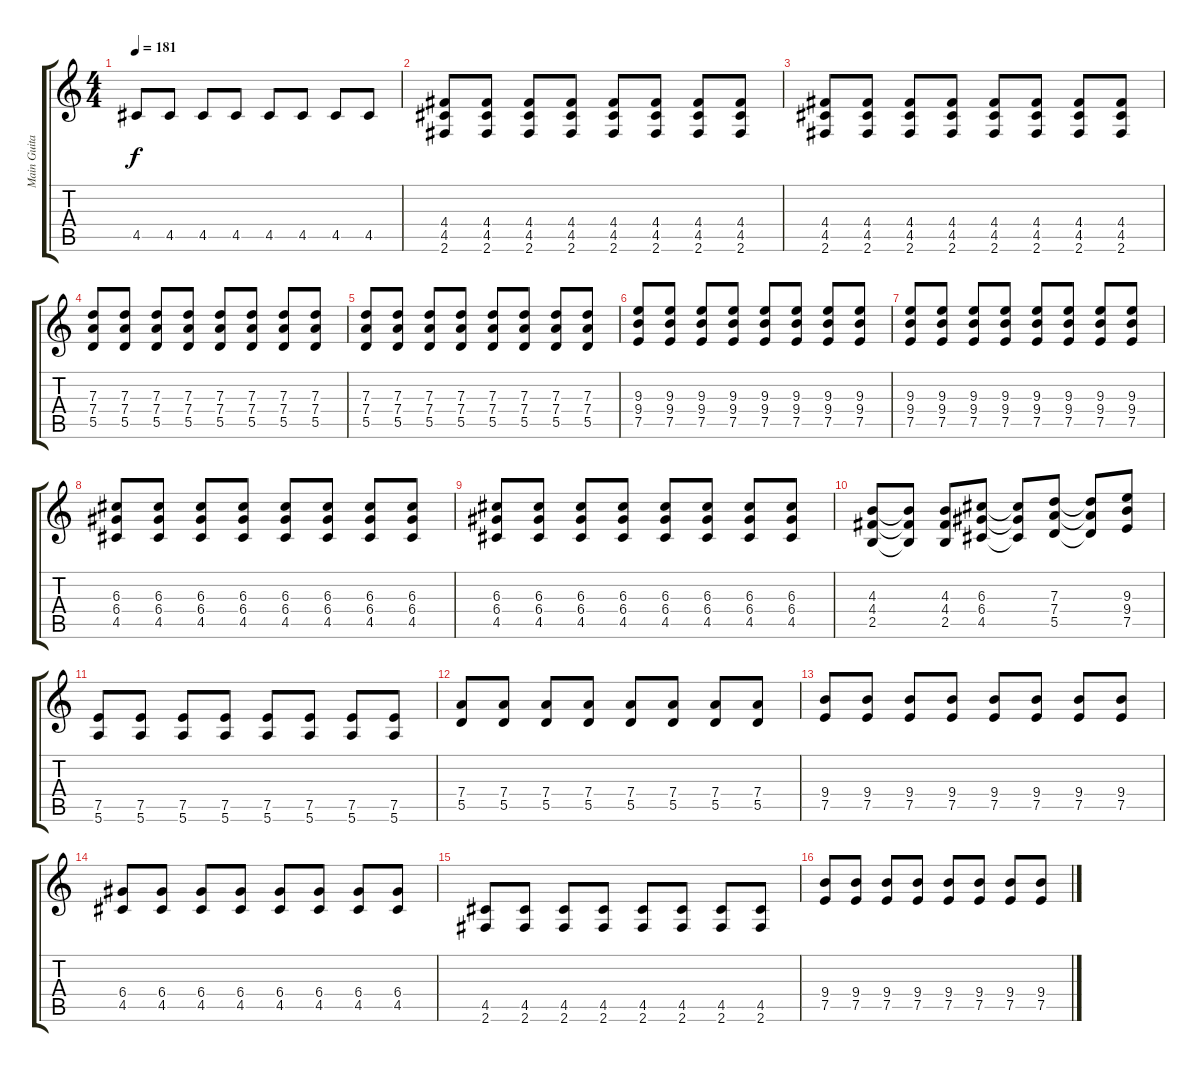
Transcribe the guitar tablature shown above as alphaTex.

\track ("Main Guitar" "Main Guita") {instrument distortionguitar}
\staff {score tabs}
\tuning (E4 B3 G3 D3 A2 E2) {hide}
\ts (4 4)
\tempo 181
\clef g2
\ks c
4.5.8{dy f} 4.5.8 4.5.8 4.5.8 4.5.8 4.5.8 4.5.8 4.5.8 |
(4.4 4.5 2.6).8 (4.4 4.5 2.6).8 (4.4 4.5 2.6).8 (4.4 4.5 2.6).8 (4.4 4.5 2.6).8 (4.4 4.5 2.6).8 (4.4 4.5 2.6).8 (4.4 4.5 2.6).8 |
(4.4 4.5 2.6).8 (4.4 4.5 2.6).8 (4.4 4.5 2.6).8 (4.4 4.5 2.6).8 (4.4 4.5 2.6).8 (4.4 4.5 2.6).8 (4.4 4.5 2.6).8 (4.4 4.5 2.6).8 |
(7.3 7.4 5.5).8 (7.3 7.4 5.5).8 (7.3 7.4 5.5).8 (7.3 7.4 5.5).8 (7.3 7.4 5.5).8 (7.3 7.4 5.5).8 (7.3 7.4 5.5).8 (7.3 7.4 5.5).8 |
(7.3 7.4 5.5).8 (7.3 7.4 5.5).8 (7.3 7.4 5.5).8 (7.3 7.4 5.5).8 (7.3 7.4 5.5).8 (7.3 7.4 5.5).8 (7.3 7.4 5.5).8 (7.3 7.4 5.5).8 |
(9.3 9.4 7.5).8 (9.3 9.4 7.5).8 (9.3 9.4 7.5).8 (9.3 9.4 7.5).8 (9.3 9.4 7.5).8 (9.3 9.4 7.5).8 (9.3 9.4 7.5).8 (9.3 9.4 7.5).8 |
(9.3 9.4 7.5).8 (9.3 9.4 7.5).8 (9.3 9.4 7.5).8 (9.3 9.4 7.5).8 (9.3 9.4 7.5).8 (9.3 9.4 7.5).8 (9.3 9.4 7.5).8 (9.3 9.4 7.5).8 |
(6.3 6.4 4.5).8 (6.3 6.4 4.5).8 (6.3 6.4 4.5).8 (6.3 6.4 4.5).8 (6.3 6.4 4.5).8 (6.3 6.4 4.5).8 (6.3 6.4 4.5).8 (6.3 6.4 4.5).8 |
(6.3 6.4 4.5).8 (6.3 6.4 4.5).8 (6.3 6.4 4.5).8 (6.3 6.4 4.5).8 (6.3 6.4 4.5).8 (6.3 6.4 4.5).8 (6.3 6.4 4.5).8 (6.3 6.4 4.5).8 |
(4.3 4.4 2.5).8 (4.3{t} 4.4{t} 2.5{t}).8 (4.3 4.4 2.5).8 (6.3 6.4 4.5).8 (6.3{t} 6.4{t} 4.5{t}).8 (7.3 7.4 5.5).8 (7.3{t} 7.4{t} 5.5{t}).8 (9.3 9.4 7.5).8 |
(7.5 5.6).8 (7.5 5.6).8 (7.5 5.6).8 (7.5 5.6).8 (7.5 5.6).8 (7.5 5.6).8 (7.5 5.6).8 (7.5 5.6).8 |
(7.4 5.5).8 (7.4 5.5).8 (7.4 5.5).8 (7.4 5.5).8 (7.4 5.5).8 (7.4 5.5).8 (7.4 5.5).8 (7.4 5.5).8 |
(9.4 7.5).8 (9.4 7.5).8 (9.4 7.5).8 (9.4 7.5).8 (9.4 7.5).8 (9.4 7.5).8 (9.4 7.5).8 (9.4 7.5).8 |
(6.4 4.5).8 (6.4 4.5).8 (6.4 4.5).8 (6.4 4.5).8 (6.4 4.5).8 (6.4 4.5).8 (6.4 4.5).8 (6.4 4.5).8 |
(4.5 2.6).8 (4.5 2.6).8 (4.5 2.6).8 (4.5 2.6).8 (4.5 2.6).8 (4.5 2.6).8 (4.5 2.6).8 (4.5 2.6).8 |
(9.4 7.5).8 (9.4 7.5).8 (9.4 7.5).8 (9.4 7.5).8 (9.4 7.5).8 (9.4 7.5).8 (9.4 7.5).8 (9.4 7.5).8
